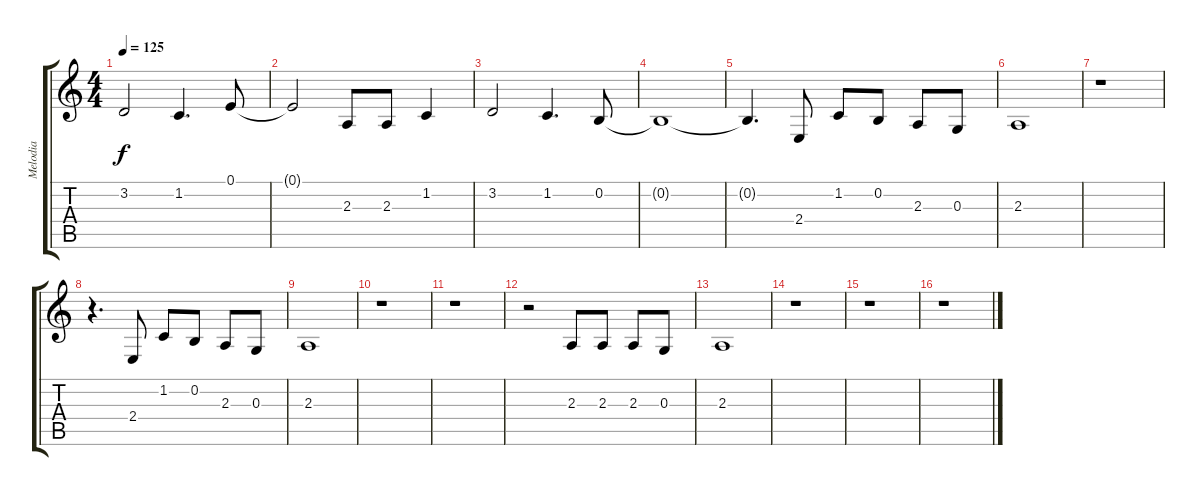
\track ("Melodia" "Melodia") {instrument voiceoohs}
\staff {score tabs}
\tuning (E4 B3 G3 D3 A2 E2) {hide}
\ts (4 4)
\tempo 125
\clef g2
\ks c
3.2.2{dy f} 1.2.4{d} 0.1.8 |
0.1{t}.2 2.3.8 2.3.8 1.2.4 |
3.2.2 1.2.4{d} 0.2.8 |
0.2{t}.1 |
0.2{t}.4{d} 2.4.8 1.2.8 0.2.8 2.3.8 0.3.8 |
2.3.1 |
r.1 |
r.4{d} 2.4.8 1.2.8 0.2.8 2.3.8 0.3.8 |
2.3.1 |
r.1 |
r.1 |
r.2 2.3.8 2.3.8 2.3.8 0.3.8 |
2.3.1 |
r.1 |
r.1 |
r.1
